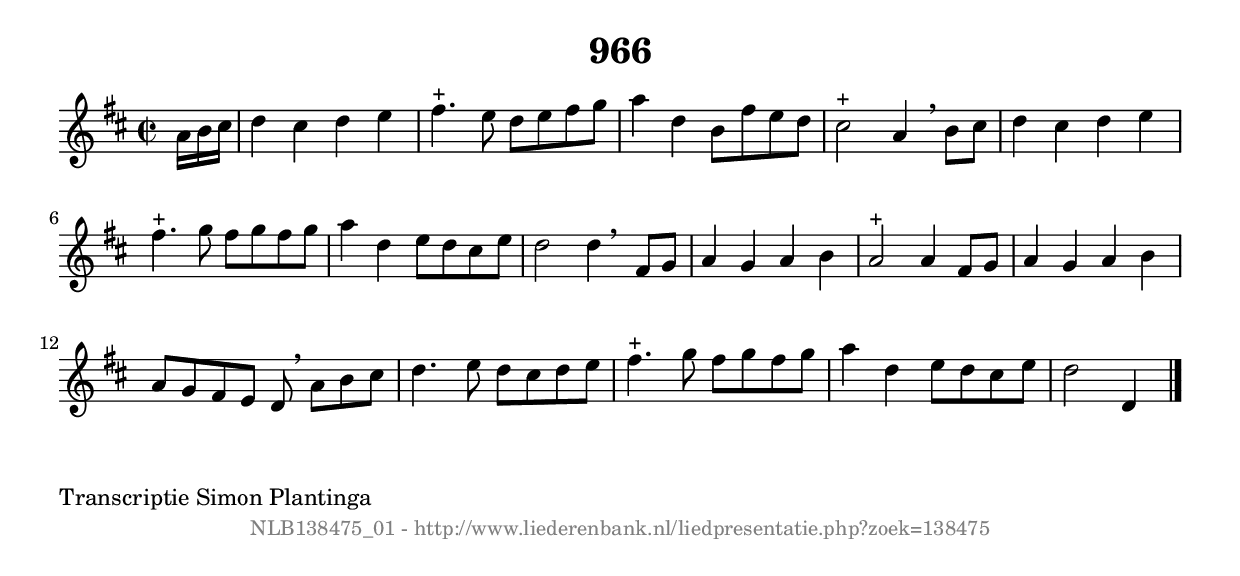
%
% produced by wce2krn 1.64 (7 June 2014)
%
\version"2.16"
#(append! paper-alist '(("long" . (cons (* 210 mm) (* 2000 mm)))))
#(set-default-paper-size "long")
sb = {\breathe}
mBreak = {\breathe }
bBreak = {\breathe }
x = {\once\override NoteHead #'style = #'cross }
gl=\glissando
itime={\override Staff.TimeSignature #'stencil = ##f }
ficta = {\once\set suggestAccidentals = ##t}
fine = {\once\override Score.RehearsalMark #'self-alignment-X = #1 \mark \markup {\italic{Fine}}}
dc = {\once\override Score.RehearsalMark #'self-alignment-X = #1 \mark \markup {\italic{D.C.}}}
dcf = {\once\override Score.RehearsalMark #'self-alignment-X = #1 \mark \markup {\italic{D.C. al Fine}}}
dcc = {\once\override Score.RehearsalMark #'self-alignment-X = #1 \mark \markup {\italic{D.C. al Coda}}}
ds = {\once\override Score.RehearsalMark #'self-alignment-X = #1 \mark \markup {\italic{D.S.}}}
dsf = {\once\override Score.RehearsalMark #'self-alignment-X = #1 \mark \markup {\italic{D.S. al Fine}}}
dsc = {\once\override Score.RehearsalMark #'self-alignment-X = #1 \mark \markup {\italic{D.S. al Coda}}}
pv = {\set Score.repeatCommands = #'((volta "1"))}
sv = {\set Score.repeatCommands = #'((volta "2"))}
tv = {\set Score.repeatCommands = #'((volta "3"))}
qv = {\set Score.repeatCommands = #'((volta "4"))}
xv = {\set Score.repeatCommands = #'((volta #f))}
\header{ tagline = ""
title = "966"
}
\score {{
\key d \major
\relative g'
{
\set melismaBusyProperties = #'()
\partial 32*6
\time 2/2
\tempo 4=120
\override Score.MetronomeMark #'transparent = ##t
\override Score.RehearsalMark #'break-visibility = #(vector #t #t #f)
a16 b16 cis16 | d4 cis4 d4 e4 | fis4.^"+" e8 d8 e8 fis8 g8 | a4 d,4 b8 fis'8 e8 d8 | cis2^"+" a4 \mBreak
b8 cis8 | d4 cis4 d4 e4 | fis4.^"+" g8 fis8 g8 fis8 g8 | a4 d,4 e8 d8 cis8 e8 | d2 d4 \bar ":|:" \bBreak
fis,8 g8 | a4 g4 a4 b4 | a2^"+" a4 fis8 g8 | a4 g4 a4 b4 | a8 g8 fis8 e8 d8 \mBreak
a'8 b8 cis8 | d4. e8 d8 cis8 d8 e8 | fis4.^"+" g8 fis8 g8 fis8 g8 | a4 d,4 e8 d8 cis8 e8 | d2 d,4 \bar "|."
 }}
 \midi { }
 \layout {
            indent = 0.0\cm
}
}
\markup { \wordwrap-string #" 
Transcriptie Simon Plantinga
"}
\markup { \vspace #0 } \markup { \with-color #grey \fill-line { \center-column { \smaller "NLB138475_01 - http://www.liederenbank.nl/liedpresentatie.php?zoek=138475" } } }
